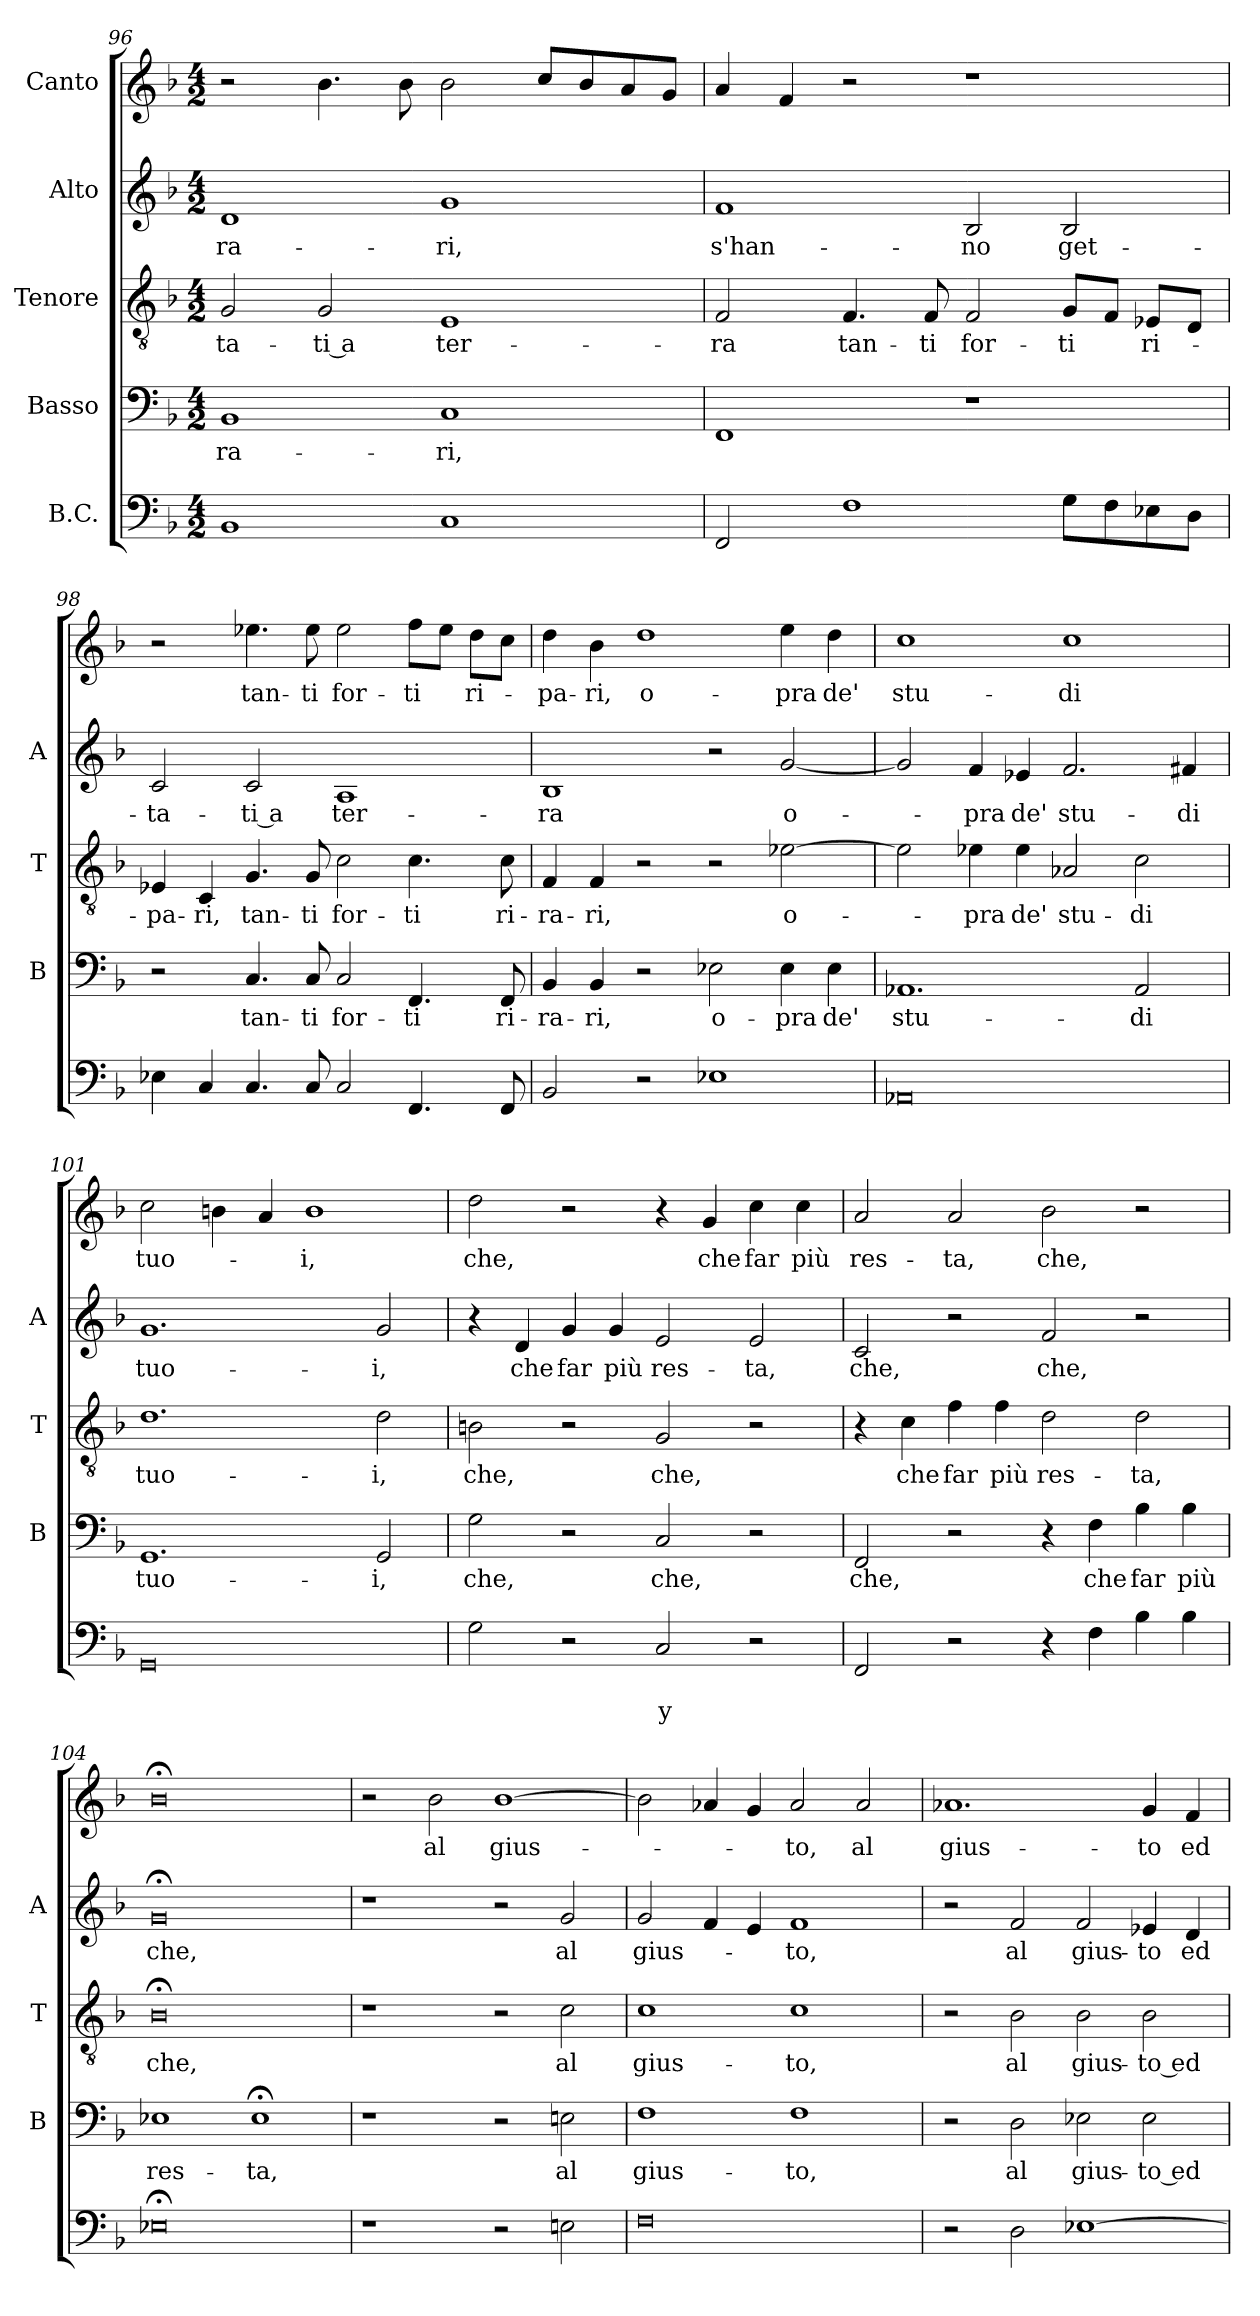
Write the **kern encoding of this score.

**kern	**text	**text	**kern	**text	**kern	**text	**kern	**text	**kern	**text
*part5	*part5	*part5	*part4	*part4	*part3	*part3	*part2	*part2	*part1	*part1
*staff5	*staff5	*staff5	*staff4	*staff4	*staff3	*staff3	*staff2	*staff2	*staff1	*staff1
*I"B.C.	*	*	*I"Basso	*	*I"Tenore	*	*I"Alto	*	*I"Canto	*
*	*	*	*I'B	*	*I'T	*	*I'A	*	*	*
!!LO:LB:g=z
*clefF4	*	*	*clefF4	*	*clefGv2	*	*clefG2	*	*clefG2	*
*k[b-]	*	*	*k[b-]	*	*k[b-]	*	*k[b-]	*	*k[b-]	*
*F:	*	*	*F:	*	*F:	*	*F:	*	*F:	*
*M4/2	*	*	*M4/2	*	*M4/2	*	*M4/2	*	*M4/2	*
=96	=96	=96	=96	=96	=96	=96	=96	=96	=96	=96
!	!	!	!	!LO:LY:b	!	!LO:LY:b	!	!LO:LY:b	!	!
1BB-	.	.	1BB-	-ra-	2G/	-ta-	1d	-ra-	2r	.
!	!	!	!	!	!	!LO:LY:b	!	!	!	!
.	.	.	.	.	2G/	-ti a	.	.	4.b-\	.
.	.	.	.	.	.	.	.	.	8b-\	.
!	!	!	!	!LO:LY:b	!	!LO:LY:b	!	!LO:LY:b	!	!
1C	.	.	1C	-ri,	1E	ter-	1g	-ri,	2b-\	.
.	.	.	.	.	.	.	.	.	8cc/L	.
.	.	.	.	.	.	.	.	.	8b-/	.
.	.	.	.	.	.	.	.	.	8a/	.
.	.	.	.	.	.	.	.	.	8g/J	.
=97	=97	=97	=97	=97	=97	=97	=97	=97	=97	=97
!	!	!	!	!	!	!LO:LY:b	!	!LO:LY:b	!	!
2FF/	.	.	1FF	.	2F/	-ra	1f	s'han-	4a/	.
.	.	.	.	.	.	.	.	.	4f/	.
!	!	!	!	!	!	!LO:LY:b	!	!	!	!
1F	.	.	.	.	4.F/	tan-	.	.	2r	.
!	!	!	!	!	!	!LO:LY:b	!	!	!	!
.	.	.	.	.	8F/	-ti	.	.	.	.
!	!	!	!	!	!	!LO:LY:b	!	!LO:LY:b	!	!
.	.	.	1r	.	2F/	for-	2B-/	-no	1r	.
!	!	!	!	!	!	!LO:LY:b	!	!LO:LY:b	!	!
8G\L	.	.	.	.	8G/L	-ti	2B-/	get-	.	.
8F\	.	.	.	.	8F/J	.	.	.	.	.
!	!	!	!	!	!	!LO:LY:b	!	!	!	!
8E-X\	.	.	.	.	8E-X/L	ri-	.	.	.	.
8D\J	.	.	.	.	8D/J	.	.	.	.	.
=98	=98	=98	=98	=98	=98	=98	=98	=98	=98	=98
!	!	!	!	!	!	!LO:LY:b	!	!LO:LY:b	!	!
4E-X\	.	.	2r	.	4E-X/	-pa-	2c/	-ta-	2r	.
!	!	!	!	!	!	!LO:LY:b	!	!	!	!
4C/	.	.	.	.	4C/	-ri,	.	.	.	.
!	!	!	!	!LO:LY:b	!	!LO:LY:b	!	!LO:LY:b	!	!LO:LY:b
4.C/	.	.	4.C/	tan-	4.G/	tan-	2c/	-ti a	4.ee-X\	tan-
!	!	!	!	!LO:LY:b	!	!LO:LY:b	!	!	!	!LO:LY:b
8C/	.	.	8C/	-ti	8G/	-ti	.	.	8ee-\	-ti
!	!	!	!	!LO:LY:b	!	!LO:LY:b	!	!LO:LY:b	!	!LO:LY:b
2C/	.	.	2C/	for-	2c\	for-	1A	ter-	2ee-\	for-
!	!	!	!	!LO:LY:b	!	!LO:LY:b	!	!	!	!LO:LY:b
4.FF/	.	.	4.FF/	-ti	4.c\	-ti	.	.	8ff\L	-ti
.	.	.	.	.	.	.	.	.	8ee-\J	.
!	!	!	!	!	!	!	!	!	!	!LO:LY:b
.	.	.	.	.	.	.	.	.	8dd\L	ri-
!	!	!	!	!LO:LY:b	!	!LO:LY:b	!	!	!	!
8FF/	.	.	8FF/	ri-	8c\	ri-	.	.	8cc\J	.
=99	=99	=99	=99	=99	=99	=99	=99	=99	=99	=99
!	!	!	!	!LO:LY:b	!	!LO:LY:b	!	!LO:LY:b	!	!LO:LY:b
2BB-/	.	.	4BB-/	-ra-	4F/	-ra-	1B-	-ra	4dd\	-pa-
!	!	!	!	!LO:LY:b	!	!LO:LY:b	!	!	!	!LO:LY:b
.	.	.	4BB-/	-ri,	4F/	-ri,	.	.	4b-\	-ri,
!	!	!	!	!	!	!	!	!	!	!LO:LY:b
2r	.	.	2r	.	2r	.	.	.	1dd	o-
!	!	!	!	!LO:LY:b	!	!	!	!	!	!
1E-X	.	.	2E-X\	o-	2r	.	2r	.	.	.
!	!	!	!	!LO:LY:b	!	!LO:LY:b	!	!LO:LY:b	!	!LO:LY:b
.	.	.	4E-\	-pra	[2e-X\	o-	[2g/	o-	4ee\	-pra
!	!	!	!	!LO:LY:b	!	!	!	!	!	!LO:LY:b
.	.	.	4E-\	de'	.	.	.	.	4dd\	de'
!!LO:LB:g=z
=100	=100	=100	=100	=100	=100	=100	=100	=100	=100	=100
!	!	!	!	!LO:LY:b	!	!	!	!	!	!LO:LY:b
0AA-X	.	.	1.AA-X	stu-	2e-\]	.	2g/]	.	1cc	stu-
!	!	!	!	!	!	!LO:LY:b	!	!LO:LY:b	!	!
.	.	.	.	.	4e-X\	-pra	4f/	-pra	.	.
!	!	!	!	!	!	!LO:LY:b	!	!LO:LY:b	!	!
.	.	.	.	.	4e-\	de'	4e-X/	de'	.	.
!	!	!	!	!	!	!LO:LY:b	!	!LO:LY:b	!	!LO:LY:b
.	.	.	.	.	2A-X/	stu-	2.f/	stu-	1cc	-di
!	!	!	!	!LO:LY:b	!	!LO:LY:b	!	!	!	!
.	.	.	2AA-/	-di	2c\	-di	.	.	.	.
!	!	!	!	!	!	!	!	!LO:LY:b	!	!
.	.	.	.	.	.	.	4f#X/	-di	.	.
=101	=101	=101	=101	=101	=101	=101	=101	=101	=101	=101
!	!	!	!	!LO:LY:b	!	!LO:LY:b	!	!LO:LY:b	!	!LO:LY:b
0GG	.	.	1.GG	tuo-	1.d	tuo-	1.g	tuo-	2cc\	tuo-
.	.	.	.	.	.	.	.	.	4bn\	.
.	.	.	.	.	.	.	.	.	4a/	.
!	!	!	!	!	!	!	!	!	!	!LO:LY:b
.	.	.	.	.	.	.	.	.	1b	-i,
!	!	!	!	!LO:LY:b	!	!LO:LY:b	!	!LO:LY:b	!	!
.	.	.	2GG/	-i,	2d\	-i,	2g/	-i,	.	.
=102	=102	=102	=102	=102	=102	=102	=102	=102	=102	=102
!	!	!	!	!LO:LY:b	!	!LO:LY:b	!	!	!	!LO:LY:b
2G\	.	.	2G\	che,	2Bn\	che,	4r	.	2dd\	che,
!	!	!	!	!	!	!	!	!LO:LY:b	!	!
.	.	.	.	.	.	.	4d/	che	.	.
!	!	!	!	!	!	!	!	!LO:LY:b	!	!
2r	.	.	2r	.	2r	.	4g/	far	2r	.
!	!	!	!	!	!	!	!	!LO:LY:b	!	!
.	.	.	.	.	.	.	4g/	più	.	.
!	!	!LO:LY:b	!	!LO:LY:b	!	!LO:LY:b	!	!LO:LY:b	!	!
2C/	.	y	2C/	che,	2G/	che,	2e/	res-	4r	.
!	!	!	!	!	!	!	!	!	!	!LO:LY:b
.	.	.	.	.	.	.	.	.	4g/	che
!	!	!	!	!	!	!	!	!LO:LY:b	!	!LO:LY:b
2r	.	.	2r	.	2r	.	2e/	-ta,	4cc\	far
!	!	!	!	!	!	!	!	!	!	!LO:LY:b
.	.	.	.	.	.	.	.	.	4cc\	più
=103	=103	=103	=103	=103	=103	=103	=103	=103	=103	=103
!	!	!	!	!LO:LY:b	!	!	!	!LO:LY:b	!	!LO:LY:b
2FF/	.	.	2FF/	che,	4r	.	2c/	che,	2a/	res-
!	!	!	!	!	!	!LO:LY:b	!	!	!	!
.	.	.	.	.	4c\	che	.	.	.	.
!	!	!	!	!	!	!LO:LY:b	!	!	!	!LO:LY:b
2r	.	.	2r	.	4f\	far	2r	.	2a/	-ta,
!	!	!	!	!	!	!LO:LY:b	!	!	!	!
.	.	.	.	.	4f\	più	.	.	.	.
!	!	!	!	!	!	!LO:LY:b	!	!LO:LY:b	!	!LO:LY:b
4r	.	.	4r	.	2d\	res-	2f/	che,	2b-\	che,
!	!	!	!	!LO:LY:b	!	!	!	!	!	!
4F\	.	.	4F\	che	.	.	.	.	.	.
!	!	!	!	!LO:LY:b	!	!LO:LY:b	!	!	!	!
4B-\	.	.	4B-\	far	2d\	-ta,	2r	.	2r	.
!	!	!	!	!LO:LY:b	!	!	!	!	!	!
4B-\	.	.	4B-\	più	.	.	.	.	.	.
=104	=104	=104	=104	=104	=104	=104	=104	=104	=104	=104
!	!	!	!	!LO:LY:b	!	!LO:LY:b	!	!LO:LY:b	!	!
0E-X;<	.	.	1E-X	res-	0B-;<	che,	0g;<	che,	0b-;<	.
!	!	!	!	!LO:LY:b	!	!	!	!	!	!
.	.	.	1E-;<	-ta,	.	.	.	.	.	.
!!LO:PB:g=z
=105	=105	=105	=105	=105	=105	=105	=105	=105	=105	=105
1r	.	.	1r	.	1r	.	1r	.	2r	.
!	!	!	!	!	!	!	!	!	!	!LO:LY:b
.	.	.	.	.	.	.	.	.	2b-\	al
!	!	!	!	!	!	!	!	!	!	!LO:LY:b
2r	.	.	2r	.	2r	.	2r	.	[1b-	gius-
!	!	!	!	!LO:LY:b	!	!LO:LY:b	!	!LO:LY:b	!	!
2Eni\	.	.	2Eni\	al	2c\	al	2g/	al	.	.
=106	=106	=106	=106	=106	=106	=106	=106	=106	=106	=106
!	!	!	!	!LO:LY:b	!	!LO:LY:b	!	!LO:LY:b	!	!
0F	.	.	1F	gius-	1c	gius-	2g/	gius-	2b-\]	.
.	.	.	.	.	.	.	4f/	.	4a-X/	.
.	.	.	.	.	.	.	4e/	.	4g/	.
!	!	!	!	!LO:LY:b	!	!LO:LY:b	!	!LO:LY:b	!	!LO:LY:b
.	.	.	1F	-to,	1c	-to,	1f	-to,	2a-/	-to,
!	!	!	!	!	!	!	!	!	!	!LO:LY:b
.	.	.	.	.	.	.	.	.	2a-/	al
=107	=107	=107	=107	=107	=107	=107	=107	=107	=107	=107
!	!	!	!	!	!	!	!	!	!	!LO:LY:b
2r	.	.	2r	.	2r	.	2r	.	1.a-X	gius-
!	!	!	!	!LO:LY:b	!	!LO:LY:b	!	!LO:LY:b	!	!
2D\	.	.	2D\	al	2B-\	al	2f/	al	.	.
!	!	!	!	!LO:LY:b	!	!LO:LY:b	!	!LO:LY:b	!	!
[1E-X	.	.	2E-X\	gius-	2B-\	gius-	2f/	gius-	.	.
!	!	!	!	!LO:LY:b	!	!LO:LY:b	!	!LO:LY:b	!	!LO:LY:b
.	.	.	2E-\	-to ed	2B-\	-to ed	4e-X/	-to	4g/	-to
!	!	!	!	!	!	!	!	!LO:LY:b	!	!LO:LY:b
.	.	.	.	.	.	.	4d/	ed	4f/	ed
=	=	=	=	=	=	=	=	=	=	=
*-	*-	*-	*-	*-	*-	*-	*-	*-	*-	*-
